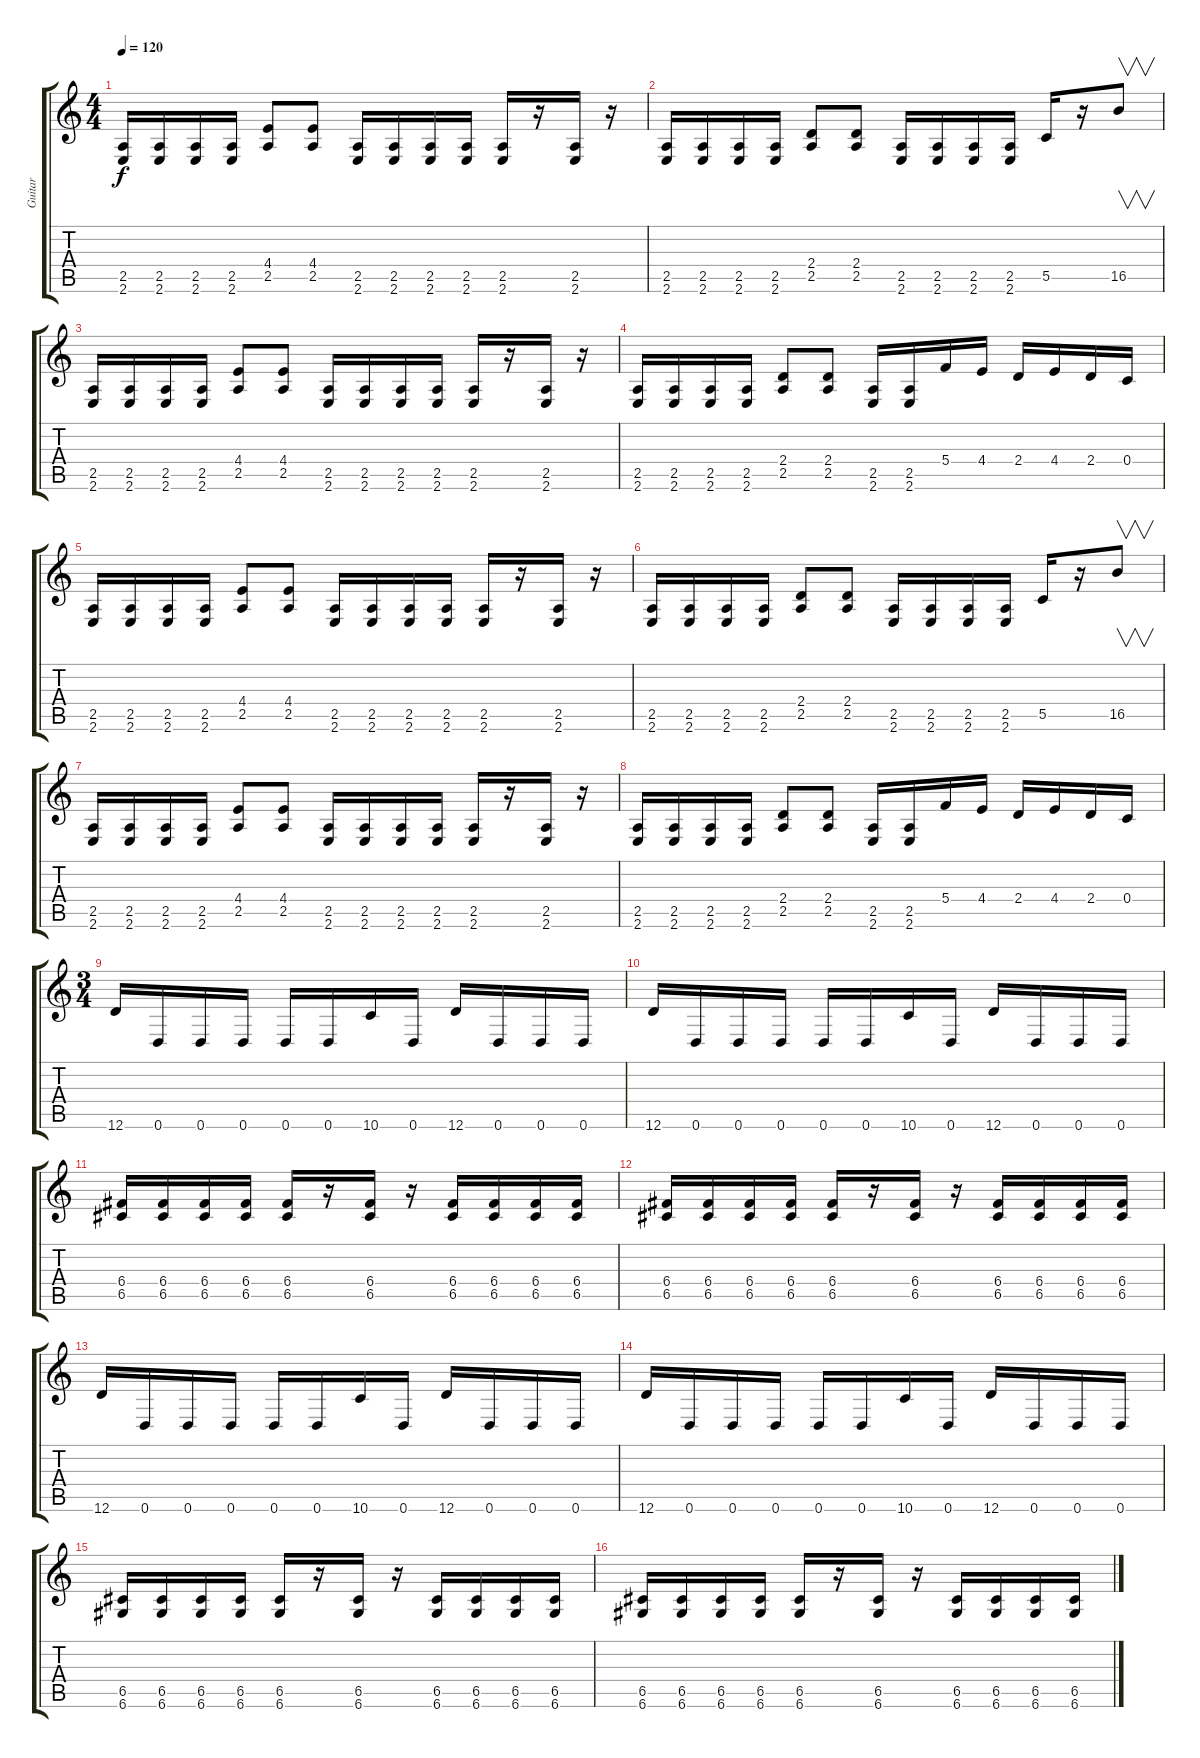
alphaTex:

\track ("Guitar" "Guitar") {instrument overdrivenguitar}
\staff {score tabs}
\tuning (D4 A3 F3 C3 G2 D2) {hide}
\ts (4 4)
\tempo 120
\clef g2
\ks c
(2.5 2.6).16{dy f} (2.5 2.6).16 (2.5 2.6).16 (2.5 2.6).16 (4.4 2.5).8 (4.4 2.5).8 (2.5 2.6).16 (2.5 2.6).16 (2.5 2.6).16 (2.5 2.6).16 (2.5 2.6).16 r.16 (2.5 2.6).16 r.16 |
(2.5 2.6).16 (2.5 2.6).16 (2.5 2.6).16 (2.5 2.6).16 (2.4 2.5).8 (2.4 2.5).8 (2.5 2.6).16 (2.5 2.6).16 (2.5 2.6).16 (2.5 2.6).16 5.5.16 r.16 16.5.8{v} |
(2.5 2.6).16 (2.5 2.6).16 (2.5 2.6).16 (2.5 2.6).16 (4.4 2.5).8 (4.4 2.5).8 (2.5 2.6).16 (2.5 2.6).16 (2.5 2.6).16 (2.5 2.6).16 (2.5 2.6).16 r.16 (2.5 2.6).16 r.16 |
(2.5 2.6).16 (2.5 2.6).16 (2.5 2.6).16 (2.5 2.6).16 (2.4 2.5).8 (2.4 2.5).8 (2.5 2.6).16 (2.5 2.6).16 5.4.16 4.4.16 2.4.16 4.4.16 2.4.16 0.4.16 |
(2.5 2.6).16 (2.5 2.6).16 (2.5 2.6).16 (2.5 2.6).16 (4.4 2.5).8 (4.4 2.5).8 (2.5 2.6).16 (2.5 2.6).16 (2.5 2.6).16 (2.5 2.6).16 (2.5 2.6).16 r.16 (2.5 2.6).16 r.16 |
(2.5 2.6).16 (2.5 2.6).16 (2.5 2.6).16 (2.5 2.6).16 (2.4 2.5).8 (2.4 2.5).8 (2.5 2.6).16 (2.5 2.6).16 (2.5 2.6).16 (2.5 2.6).16 5.5.16 r.16 16.5.8{v} |
(2.5 2.6).16 (2.5 2.6).16 (2.5 2.6).16 (2.5 2.6).16 (4.4 2.5).8 (4.4 2.5).8 (2.5 2.6).16 (2.5 2.6).16 (2.5 2.6).16 (2.5 2.6).16 (2.5 2.6).16 r.16 (2.5 2.6).16 r.16 |
(2.5 2.6).16 (2.5 2.6).16 (2.5 2.6).16 (2.5 2.6).16 (2.4 2.5).8 (2.4 2.5).8 (2.5 2.6).16 (2.5 2.6).16 5.4.16 4.4.16 2.4.16 4.4.16 2.4.16 0.4.16 |
\ts (3 4)
12.6.16 0.6.16 0.6.16 0.6.16 0.6.16 0.6.16 10.6.16 0.6.16 12.6.16 0.6.16 0.6.16 0.6.16 |
12.6.16 0.6.16 0.6.16 0.6.16 0.6.16 0.6.16 10.6.16 0.6.16 12.6.16 0.6.16 0.6.16 0.6.16 |
(6.4 6.5).16 (6.4 6.5).16 (6.4 6.5).16 (6.4 6.5).16 (6.4 6.5).16 r.16 (6.4 6.5).16 r.16 (6.4 6.5).16 (6.4 6.5).16 (6.4 6.5).16 (6.4 6.5).16 |
(6.4 6.5).16 (6.4 6.5).16 (6.4 6.5).16 (6.4 6.5).16 (6.4 6.5).16 r.16 (6.4 6.5).16 r.16 (6.4 6.5).16 (6.4 6.5).16 (6.4 6.5).16 (6.4 6.5).16 |
12.6.16 0.6.16 0.6.16 0.6.16 0.6.16 0.6.16 10.6.16 0.6.16 12.6.16 0.6.16 0.6.16 0.6.16 |
12.6.16 0.6.16 0.6.16 0.6.16 0.6.16 0.6.16 10.6.16 0.6.16 12.6.16 0.6.16 0.6.16 0.6.16 |
(6.5 6.6).16 (6.5 6.6).16 (6.5 6.6).16 (6.5 6.6).16 (6.5 6.6).16 r.16 (6.5 6.6).16 r.16 (6.5 6.6).16 (6.5 6.6).16 (6.5 6.6).16 (6.5 6.6).16 |
(6.5 6.6).16 (6.5 6.6).16 (6.5 6.6).16 (6.5 6.6).16 (6.5 6.6).16 r.16 (6.5 6.6).16 r.16 (6.5 6.6).16 (6.5 6.6).16 (6.5 6.6).16 (6.5 6.6).16
